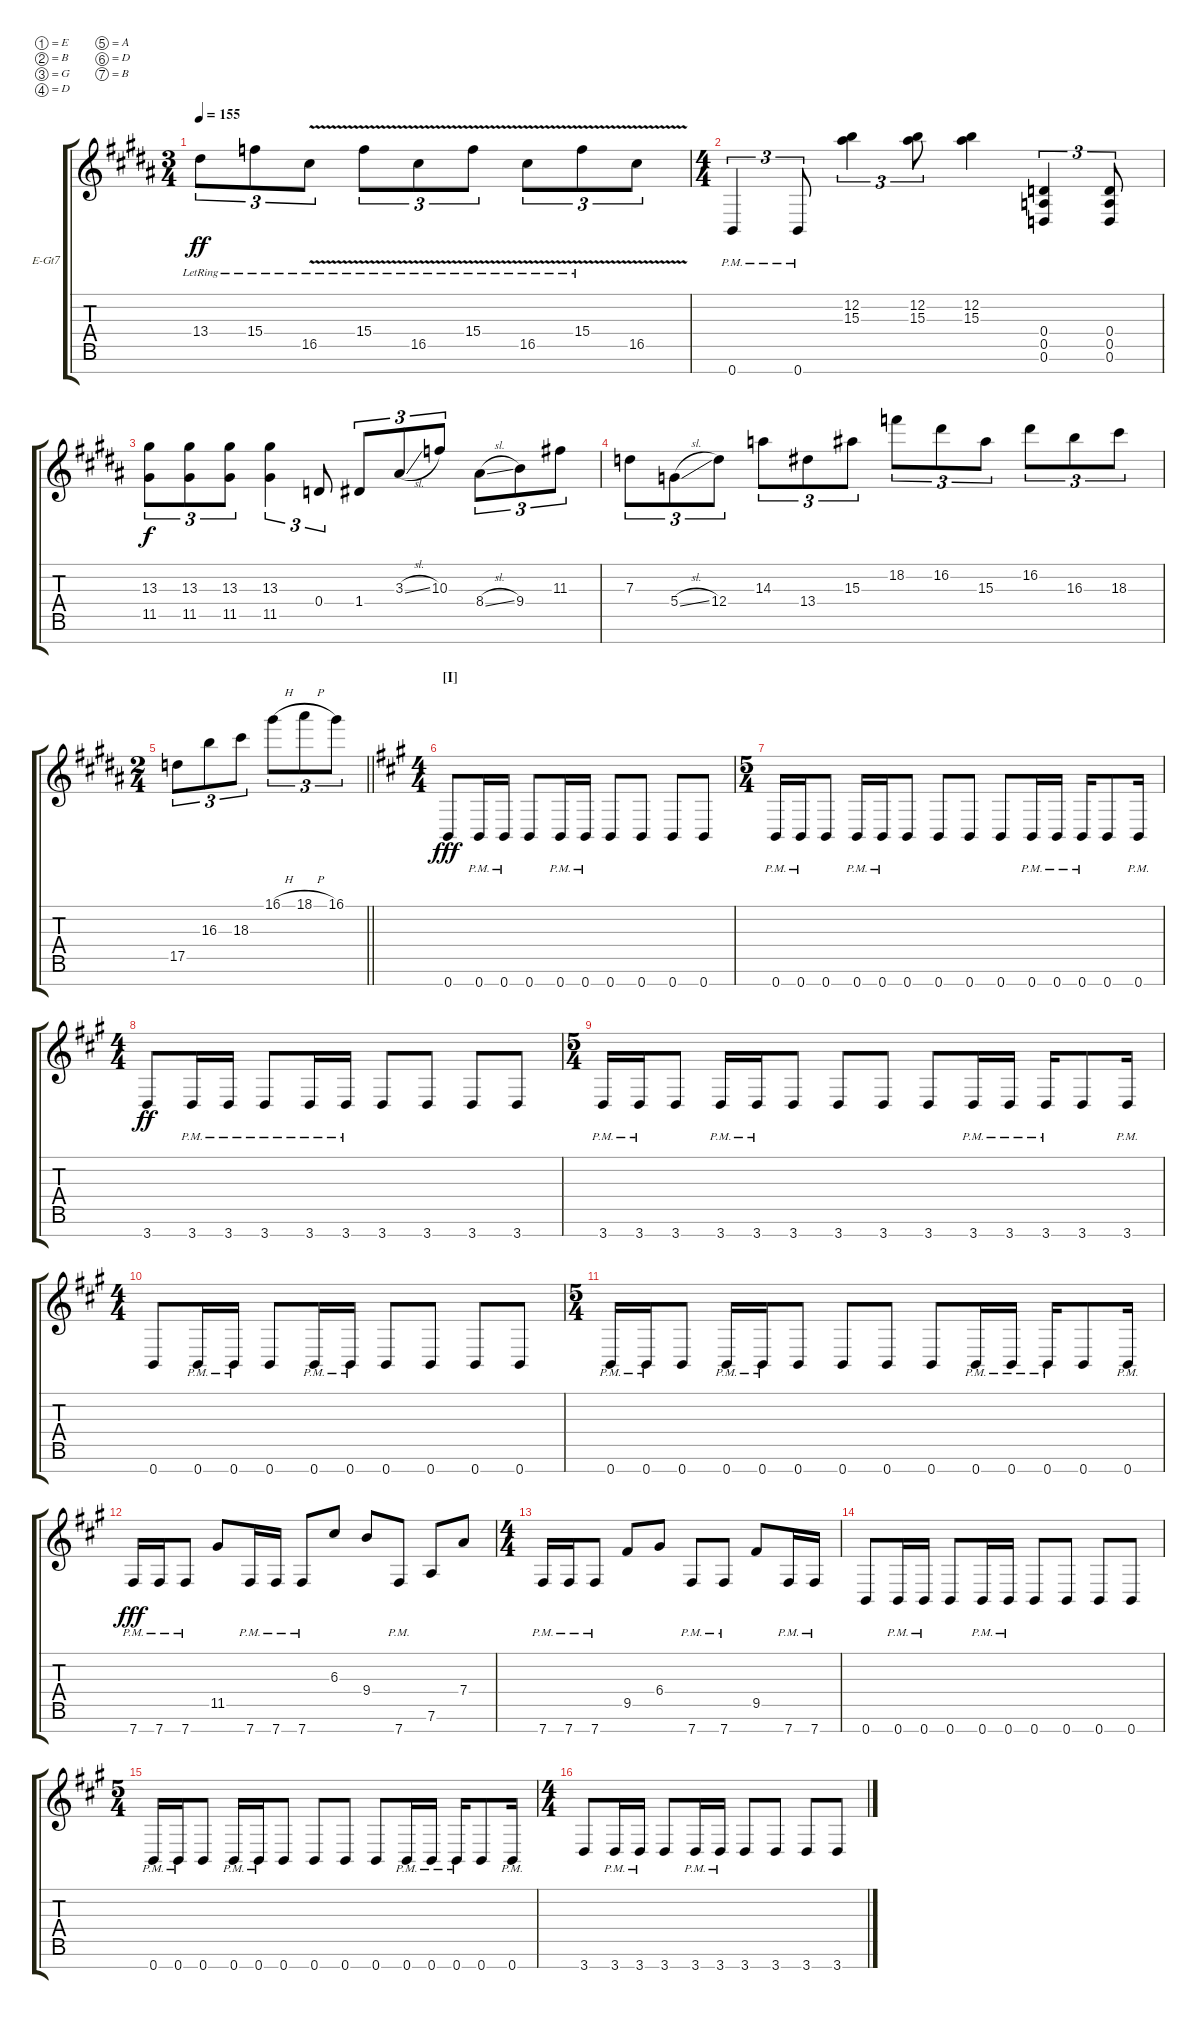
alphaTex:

\bracketExtendMode groupsimilarinstruments
\firstSystemTrackNameOrientation horizontal
\otherSystemsTrackNameOrientation horizontal
\track ("Guitar 2" "E-Gt7") {instrument overdrivenguitar}
\staff {score tabs}
\tuning (E4 B3 G3 D3 A2 D2 B1)
\ts (3 4)
\tempo 155
\clef g2
\ks b
13.4{lr}.8{tu (3 2) dy ff} 15.4{lr}.8{tu (3 2)} 16.5{v lr}.8{tu (3 2)} 15.4{v lr}.8{tu (3 2)} 16.5{v lr}.8{tu (3 2)} 15.4{v lr}.8{tu (3 2)} 16.5{v lr}.8{tu (3 2)} 15.4{v lr}.8{tu (3 2)} 16.5{v}.8{tu (3 2)} |
\ts (4 4)
0.7{pm}.4{tu (3 2)} 0.7{pm}.8{tu (3 2)} (12.2 15.3).4{tu (3 2)} (12.2 15.3).8{tu (3 2)} (12.2 15.3).4 (0.4 0.5 0.6).4{tu (3 2)} (0.5 0.4 0.6).8{tu (3 2)} |
(11.5 13.3).8{tu (3 2) dy f} (11.5 13.3).8{tu (3 2)} (11.5 13.3).8{tu (3 2)} (11.5 13.3).4{tu (3 2)} 0.4.8{tu (3 2)} 1.4.8{tu (3 2)} 3.3{sl}.8{tu (3 2)} 10.3.8{tu (3 2)} 8.4{sl}.8{tu (3 2)} 9.4.8{tu (3 2)} 11.3.8{tu (3 2)} |
7.3.8{tu (3 2)} 5.4{sl}.8{tu (3 2)} 12.4.8{tu (3 2)} 14.3.8{tu (3 2)} 13.4.8{tu (3 2)} 15.3.8{tu (3 2)} 18.2.8{tu (3 2)} 16.2.8{tu (3 2)} 15.3.8{tu (3 2)} 16.2.8{tu (3 2)} 16.3.8{tu (3 2)} 18.3.8{tu (3 2)} |
\ts (2 4)
\barLineRight lightlight
17.5.8{tu (3 2)} 16.3.8{tu (3 2)} 18.3.8{tu (3 2)} 16.1{h}.8{tu (3 2)} 18.1{h}.8{tu (3 2)} 16.1.8{tu (3 2)} |
\ts (4 4)
\section ("I" "")
\ks a
0.7.8{dy fff} 0.7{pm}.16 0.7{pm}.16 0.7.8 0.7{pm}.16 0.7{pm}.16 0.7.8 0.7.8 0.7.8 0.7.8 |
\ts (5 4)
0.7{pm}.16 0.7{pm}.16 0.7.8 0.7{pm}.16 0.7{pm}.16 0.7.8 0.7.8 0.7.8 0.7.8 0.7{pm}.16 0.7{pm}.16 0.7{pm}.16 0.7.8 0.7{pm}.16 |
\ts (4 4)
3.7.8{dy ff} 3.7{pm}.16 3.7{pm}.16 3.7{pm}.8 3.7{pm}.16 3.7{pm}.16 3.7.8 3.7.8 3.7.8 3.7.8 |
\ts (5 4)
3.7{pm}.16 3.7{pm}.16 3.7.8 3.7{pm}.16 3.7{pm}.16 3.7.8 3.7.8 3.7.8 3.7.8 3.7{pm}.16 3.7{pm}.16 3.7{pm}.16 3.7.8 3.7{pm}.16 |
\ts (4 4)
0.7.8 0.7{pm}.16 0.7{pm}.16 0.7.8 0.7{pm}.16 0.7{pm}.16 0.7.8 0.7.8 0.7.8 0.7.8 |
\ts (5 4)
0.7{pm}.16 0.7{pm}.16 0.7.8 0.7{pm}.16 0.7{pm}.16 0.7.8 0.7.8 0.7.8 0.7.8 0.7{pm}.16 0.7{pm}.16 0.7{pm}.16 0.7.8 0.7{pm}.16 |
7.7{pm}.16{dy fff} 7.7{pm}.16 7.7{pm}.8 11.5.8 7.7{pm}.16 7.7{pm}.16 7.7{pm}.8 6.3.8 9.4.8 7.7{pm}.8 7.6.8 7.4.8 |
\ts (4 4)
7.7{pm}.16 7.7{pm}.16 7.7{pm}.8 9.5.8 6.4.8 7.7{pm}.8 7.7{pm}.8 9.5.8 7.7{pm}.16 7.7{pm}.16 |
0.7.8 0.7{pm}.16 0.7{pm}.16 0.7.8 0.7{pm}.16 0.7{pm}.16 0.7.8 0.7.8 0.7.8 0.7.8 |
\ts (5 4)
0.7{pm}.16 0.7{pm}.16 0.7.8 0.7{pm}.16 0.7{pm}.16 0.7.8 0.7.8 0.7.8 0.7.8 0.7{pm}.16 0.7{pm}.16 0.7{pm}.16 0.7.8 0.7{pm}.16 |
\ts (4 4)
3.7.8 3.7{pm}.16 3.7{pm}.16 3.7.8 3.7{pm}.16 3.7{pm}.16 3.7.8 3.7.8 3.7.8 3.7.8
